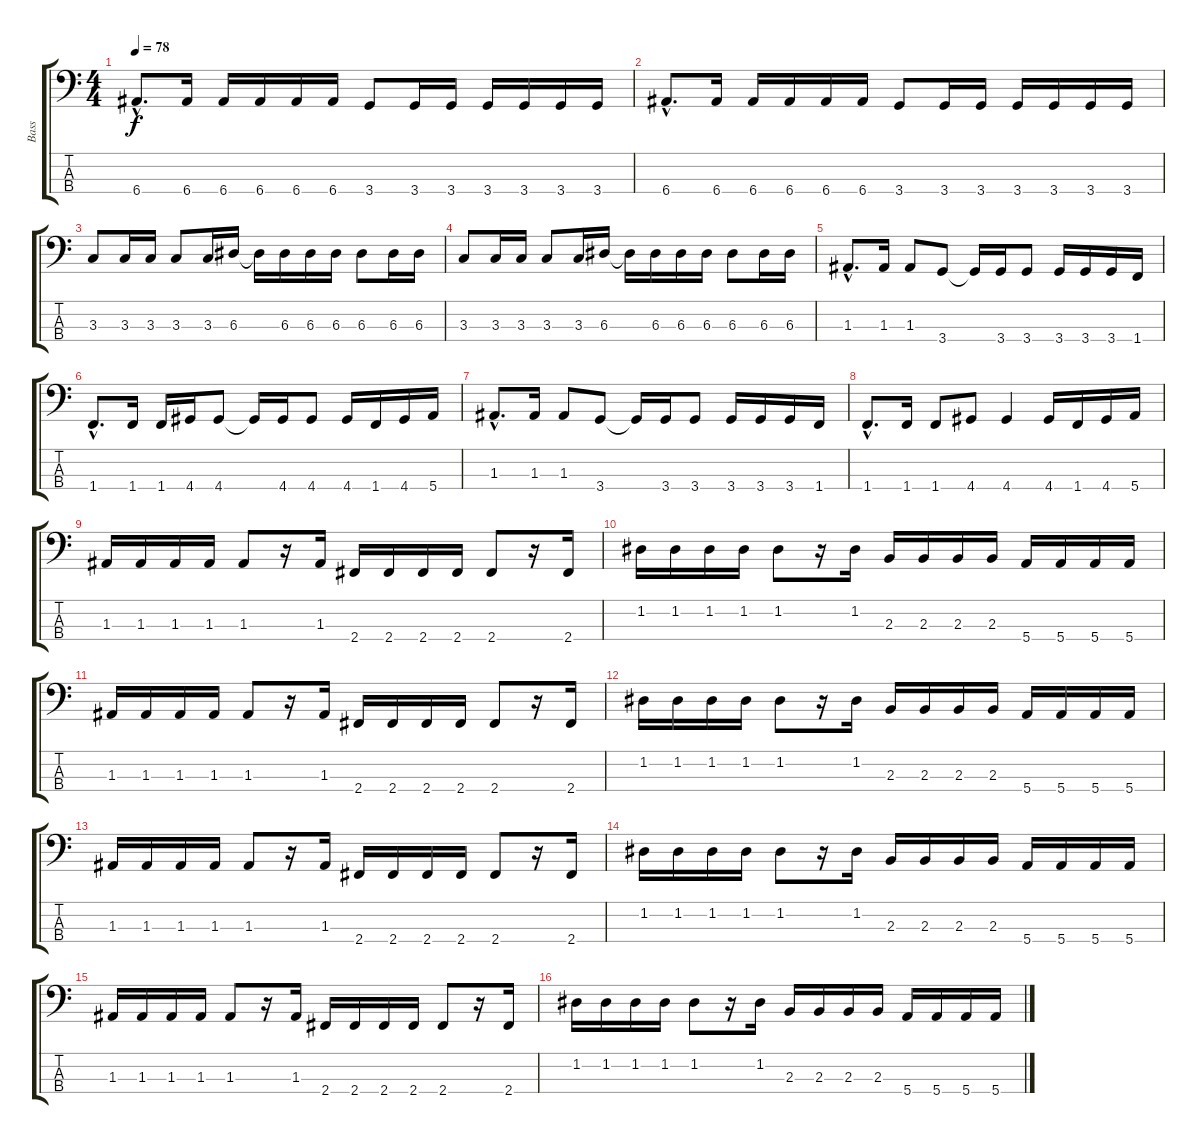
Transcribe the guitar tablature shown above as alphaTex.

\track ("Bass" "Bass") {instrument electricbasspick}
\staff {score tabs}
\tuning (G2 D2 A1 E1) {hide}
\ts (4 4)
\tempo 78
\clef f4
\ks c
6.4{hac}.8{d dy f} 6.4.16 6.4.16 6.4.16 6.4.16 6.4.16 3.4.8 3.4.16 3.4.16 3.4.16 3.4.16 3.4.16 3.4.16 |
6.4{hac}.8{d} 6.4.16 6.4.16 6.4.16 6.4.16 6.4.16 3.4.8 3.4.16 3.4.16 3.4.16 3.4.16 3.4.16 3.4.16 |
3.3.8 3.3.16 3.3.16 3.3.8 3.3.16 6.3.16 6.3{t}.16 6.3.16 6.3.16 6.3.16 6.3.8 6.3.16 6.3.16 |
3.3.8 3.3.16 3.3.16 3.3.8 3.3.16 6.3.16 6.3{t}.16 6.3.16 6.3.16 6.3.16 6.3.8 6.3.16 6.3.16 |
1.3{hac}.8{d} 1.3.16 1.3.8 3.4.8 3.4{t}.16 3.4.16 3.4.8 3.4.16 3.4.16 3.4.16 1.4.16 |
1.4{hac}.8{d} 1.4.16 1.4.16 4.4.16 4.4.8 4.4{t}.16 4.4.16 4.4.8 4.4.16 1.4.16 4.4.16 5.4.16 |
1.3{hac}.8{d} 1.3.16 1.3.8 3.4.8 3.4{t}.16 3.4.16 3.4.8 3.4.16 3.4.16 3.4.16 1.4.16 |
1.4{hac}.8{d} 1.4.16 1.4.8 4.4.8 4.4.4 4.4.16 1.4.16 4.4.16 5.4.16 |
1.3.16 1.3.16 1.3.16 1.3.16 1.3.8 r.16 1.3.16 2.4.16 2.4.16 2.4.16 2.4.16 2.4.8 r.16 2.4.16 |
1.2.16 1.2.16 1.2.16 1.2.16 1.2.8 r.16 1.2.16 2.3.16 2.3.16 2.3.16 2.3.16 5.4.16 5.4.16 5.4.16 5.4.16 |
1.3.16 1.3.16 1.3.16 1.3.16 1.3.8 r.16 1.3.16 2.4.16 2.4.16 2.4.16 2.4.16 2.4.8 r.16 2.4.16 |
1.2.16 1.2.16 1.2.16 1.2.16 1.2.8 r.16 1.2.16 2.3.16 2.3.16 2.3.16 2.3.16 5.4.16 5.4.16 5.4.16 5.4.16 |
1.3.16 1.3.16 1.3.16 1.3.16 1.3.8 r.16 1.3.16 2.4.16 2.4.16 2.4.16 2.4.16 2.4.8 r.16 2.4.16 |
1.2.16 1.2.16 1.2.16 1.2.16 1.2.8 r.16 1.2.16 2.3.16 2.3.16 2.3.16 2.3.16 5.4.16 5.4.16 5.4.16 5.4.16 |
1.3.16 1.3.16 1.3.16 1.3.16 1.3.8 r.16 1.3.16 2.4.16 2.4.16 2.4.16 2.4.16 2.4.8 r.16 2.4.16 |
1.2.16 1.2.16 1.2.16 1.2.16 1.2.8 r.16 1.2.16 2.3.16 2.3.16 2.3.16 2.3.16 5.4.16 5.4.16 5.4.16 5.4.16
